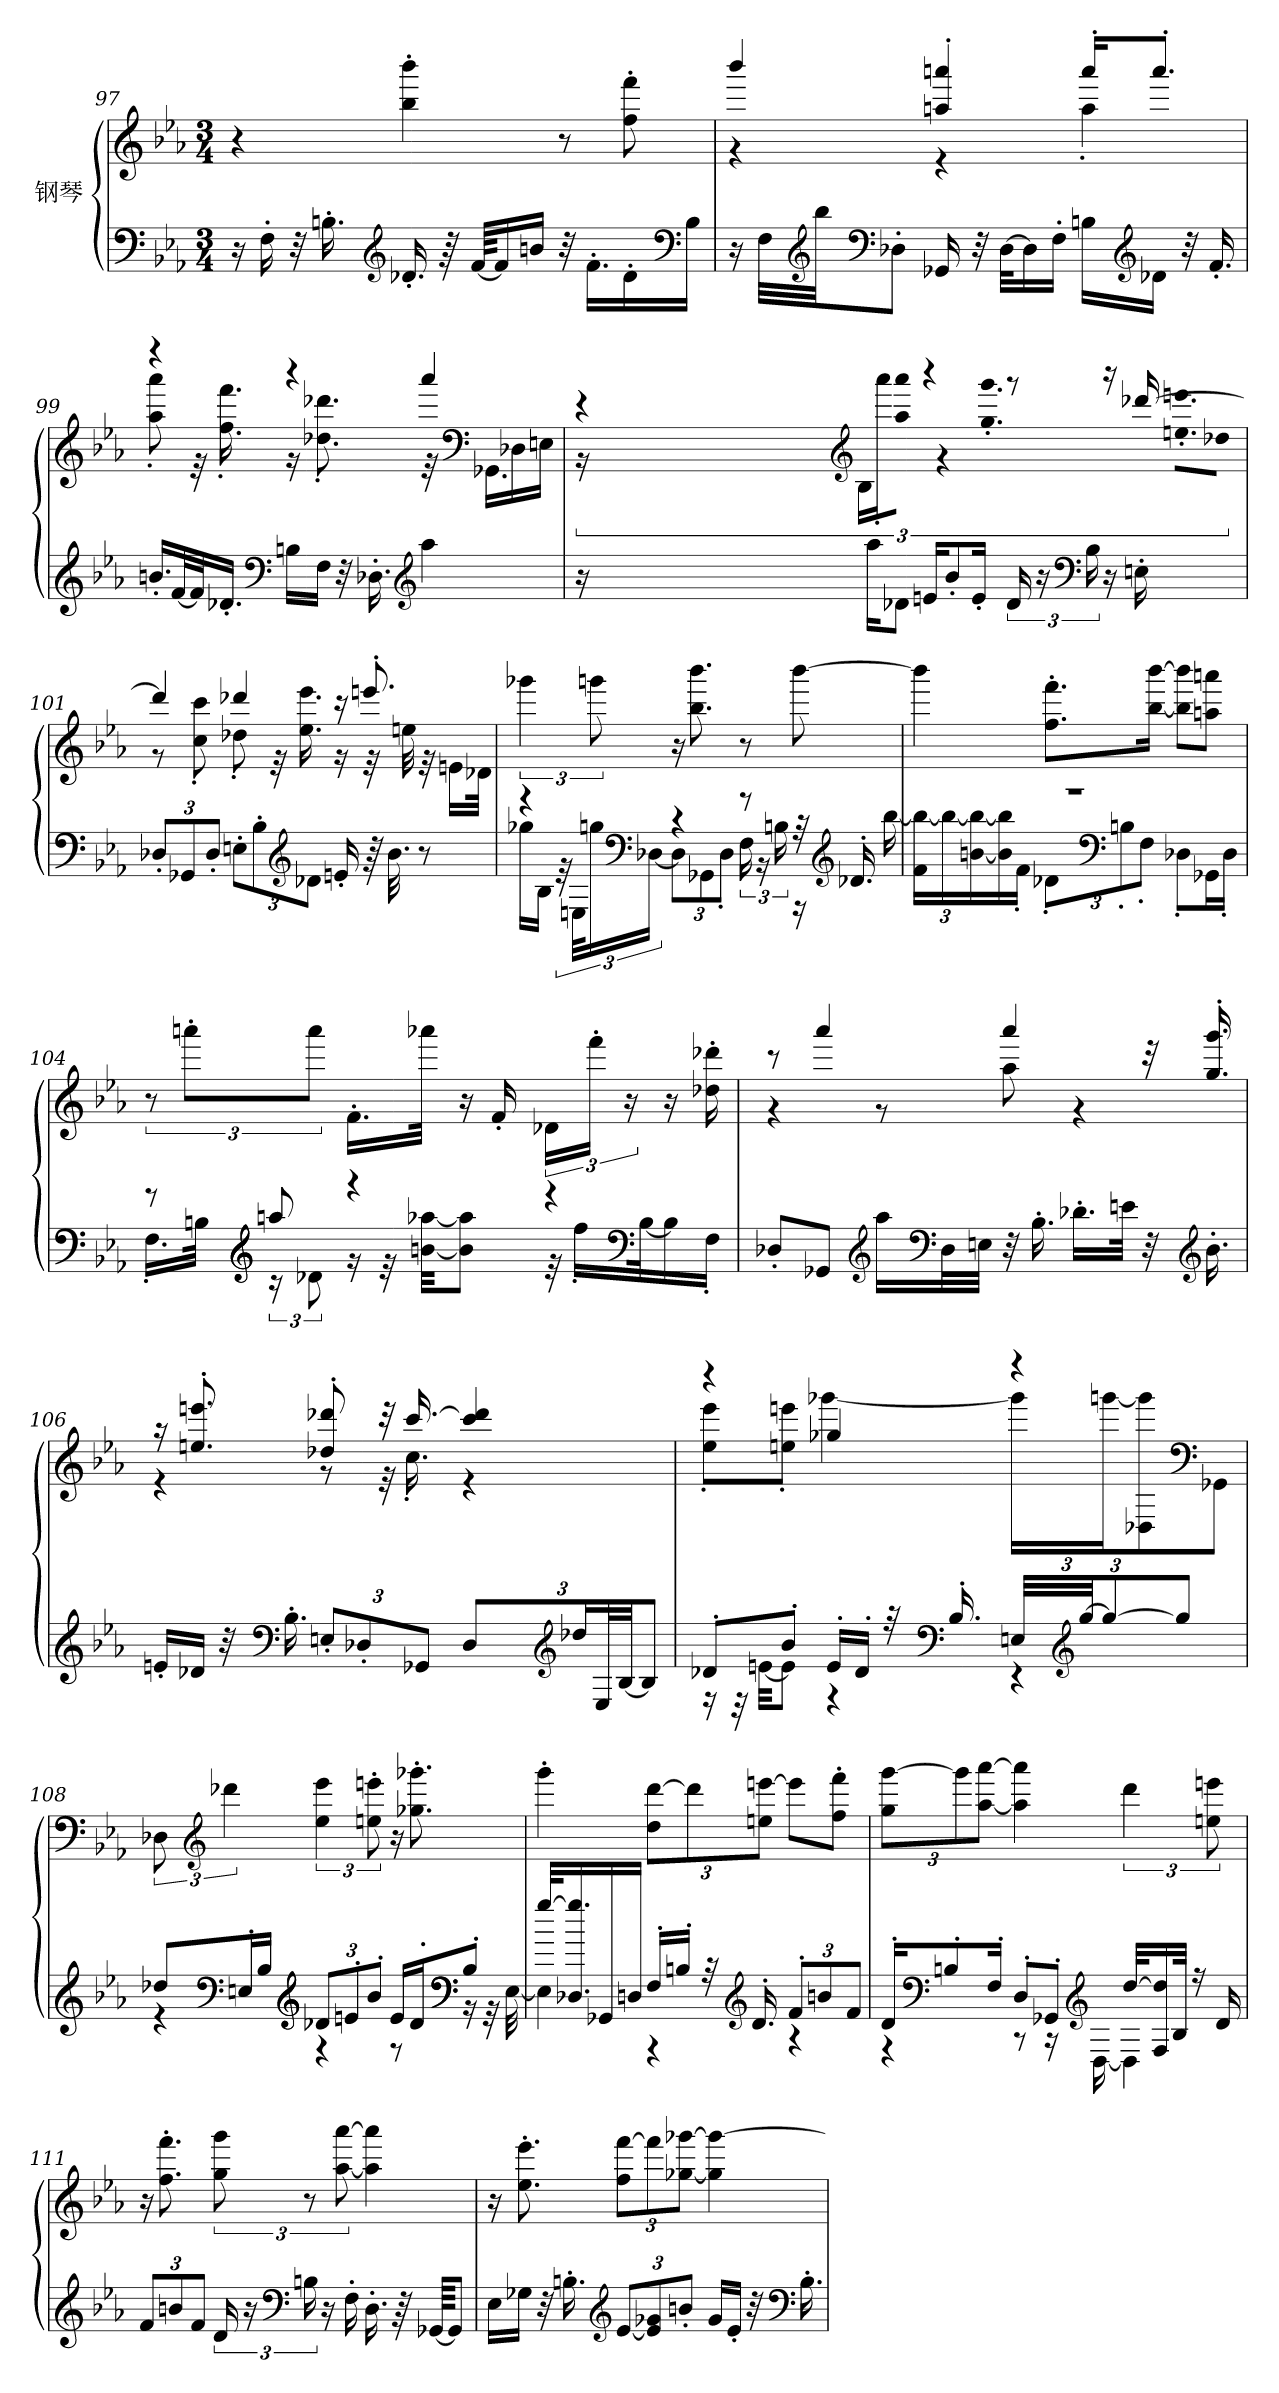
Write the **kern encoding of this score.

**kern	**kern
*part1	*part1
*staff2	*staff1
*I"钢琴	*
*clefF4	*clefG2
*k[b-e-a-]	*k[b-e-a-]
*M3/4	*M3/4
=97	=97
16r	4r
16F'\	.
32r	.
16.Bn'\	.
*clefG2	*
16.d-X'/	4bb-\' 4bbb-\'
64r	.
[64f/KKLL	.
16f/]	.
16bn/JJ	.
32r	8r
16.f'\LL	.
16d-'\	8ff\' 8fff\'
*clefF4	*
16B\JJ	.
!!LO:LB:g=z
=98	=98
*	*^
16r	4bbb-/	4r
32F\LLL	.	.
*clefG2	*	*
32bb-\JJ	.	.
*clefF4	*	*
8D-X'\J	.	.
16GG-X/	4aan/' 4aaan/'	4r
32r	.	.
[32D-\KLL	.	.
16D-\]	.	.
16F'\JJ	.	.
16Bn\LL	16aaa'/KL	4aa'\
*clefG2	*	*
16d-X\JJ	8.aaa'/J	.
32r	.	.
16.f'/	.	.
!!LO:LB:g=z	!!
=99	=99	=99
16.bn'/LL	4r	8aa-\' 8aaa-\'
[32f/L	.	.
32f/J]	.	32r
16.d-X'/JJ	.	16.ff\' 16.fff\'
*clefF4	*	*
16Bn\LL	4r	16r
16F\JJ	.	8.dd-X\' 8.ddd-X\'
32r	.	.
16.D-X'\	.	.
*clefG2	*	*
4aa-\	4aaa-/	32r
*	*clefF4	*
.	.	16.GG-X\LL
.	.	16D-X\
.	.	16En\JJ
=100	=100	=100
16r	4r	24r
*	*clefG2	*
.	.	24B-\LL
16aa-\KL	.	.
.	.	24aaa-'\J
8d-X\J	.	8aa-\ 8aaa-\J
16en/KL	4r	16r
8b-'/	.	8.gg\' 8.ggg\'
16e'/Jk	.	.
24d-/	8r	8.een\' 8.eeen\'L
24r	.	.
*clefF4	*	*
24B-\	.	.
16r	16r	.
16En'\	[16ddd-X/	16dd-X\Jk
!!LO:LB:g=z	!!
=101	=101	=101
*Xbrackettup	*	*
12D-X'/L	4ddd-/]	8r
12GG-X/	.	.
.	.	8cc\' 8ccc\'
12D-'/J	.	.
12En'\L	4ddd-X/	8dd-X'\
12B-'\	.	.
.	.	32r
.	.	16.ee-\ 16.eee-\
*clefG2	*	*
12d-X\J	.	.
16en'/	16r	16r
64r	8.eeen'/	32r
32.b-\	.	.
.	.	32een\
8r	.	32r
.	.	16en\LL
.	.	32d-X\JJk
*	*v	*v
!!LO:LB:g=z
=102	=102
*^	*
4r	16gg-X\LL	6ggg-X\
.	16B-\JJ	.
*	*brackettup	*
.	48r	.
.	48En\KLL	.
.	24ggn\	12gggn\
*clefF4	*	*
.	[24D-X\JJ	.
*	*Xbrackettup	*
4r	12D-\L]	16r
.	.	8.bb-\ 8.bbb-\
.	12GG-X\	.
.	12D-'\J	.
*	*brackettup	*
8r	24F\	8r
.	24r	.
.	24Bn\	.
32r	16r	[8bbb-\
*clefG2	*	*
16.d-X'/	.	.
.	[16bb-\	.
=103	=103	=103
*	*Xbrackettup	*
2.r	24f\ 24bb-\_LL	4bbb-\]
.	24bb-\_	.
.	[24bn\ 24bb-\_	.
.	16b\] 16bb-\]	.
.	16f'\JJ	.
.	12d-X'\L	8.ff\' 8.fff\'L
*clefF4	*	*
.	12Bn'\	.
.	12F'\J	.
.	.	[16bb-\ [16bbb-\Jk
.	8D-X'\L	8bb-\] 8bbb-\]L
.	16GG-X\L	8aan\ 8aaan\J
.	16D-'\JJ	.
!!LO:PB:g=z
=104	=104	=104
8r	16.F'\LL	12r
.	.	12aaan'\L
.	32Bn\JJk	.
*clefG2	*	*
*	*brackettup	*
8aan/	24r	.
.	12d-X\	12aaa\J
4r	16r	16.f'\LL
.	32r	.
.	[32bn\ [32aa-X\KKL	32aaa-X\JJk
.	8b\] 8aa-\]J	16r
.	.	16f'/
4r	32r	24d-X\LL
.	16ff'\LL	.
.	.	24fff'\JJ
.	.	24r
*clefF4	*	*
.	[32B\K	.
.	16B\]	16r
.	16F'\JJ	16dd-X\' 16ddd-X\'
*v	*v	*
!!LO:LB:g=z
=105	=105
*	*^
8D-X'/L	8r	4r
8GG-X/J	4aaa-/	.
*clefG2	*	*
16aa-\LL	.	8r
*clefF4	*	*
32D-\L	.	.
32En\JJJ	.	.
32r	4aaa-/	8aa-\
16.B-'\	.	.
16.d-X'\LL	.	4r
32en\JJk	.	.
32r	32r	.
*clefG2	*	*
16.b-'\	16.gg/' 16.ggg/'	.
=106	=106	=106
16en'/LL	16r	4r
16d-X/JJ	8.een/' 8.eeen/'	.
32r	.	.
*clefF4	*	*
16.B-'\	.	.
*Xbrackettup	*	*
12En'/L	8dd-X/' 8ddd-X/'	8r
12D-X'/	.	.
.	32r	32r
.	[16.ccc/	16.cc'\
12GG-X/J	.	.
12D-/L	4ccc/] 4ddd-/	4r
*clefG2	*	*
24dd-X/L	.	.
48E/L	.	.
[48B-/JJ	.	.
12B-/J]	.	.
!!LO:LB:g=z	!!
=107	=107	=107
*^	*	*
8d-X'/L	16r	4r	8ee-\' 8eee-\'L
.	32r	.	.
.	[32en\KKL	.	.
8b-'/J	8e\J]	.	8een\' 8eeen\'J
16e'/LL	4r	4gg-X/	[4ggg-X\
16d-'/JJ	.	.	.
32r	.	.	.
*clefF4	*	*	*
16.B-'/	.	.	.
*	*	*	*Xbrackettup
48En/LLL	4r	4r	24ggg-\LL]
*clefG2	*	*	*
[48gg/JJ	.	.	.
12gg/_	.	.	[24gggn\J
.	.	.	12D-X\ 12ggg\]
8gg/J]	.	.	.
*	*	*clefF4	*
.	.	.	12GG-X\J
*	*	*v	*v
!!LO:LB:g=z
=108	=108	=108
*	*	*brackettup
8dd-X/L	4r	12D-X\
*	*	*clefG2
.	.	6ddd-X\
*clefF4	*	*
16En'/L	.	.
16B-/JJ	.	.
*clefG2	*	*
12d-X/L	4r	6ee-\ 6eee-\
12en'/	.	.
12b-'/J	.	12een\' 12eeen\'
16e/LL	8r	16r
16d-'/J	.	8.gg-X\' 8.ggg-X\'
*clefF4	*	*
8B-'/J	16r	.
.	32r	.
.	[32E\	.
=109	=109	=109
[32gg/KLL	4E\]	4ggg'\
16.D-X/ 16.gg/]	.	.
16GG-X/	.	.
16Dn/JJ	.	.
*	*	*Xbrackettup
16F'/LL	4r	12dd\ [12ddd\L
16Bn'/JJ	.	.
.	.	12ddd\]
32r	.	.
*clefG2	*	*
16.d'/	.	.
.	.	12een\ [12eeen\J
12f'/L	4r	8eee\L]
12bn/	.	.
.	.	8ff\' 8fff\'J
12f/J	.	.
!!LO:LB:g=z
=110	=110	=110
16d'/KL	4r	12gg\ [12ggg\L
*clefF4	*	*
8Bn'/	.	.
.	.	12ggg\]
.	.	[12aa-\ [12aaa-\J
16F'/Jk	.	.
8D'/L	8r	4aa-\] 4aaa-\]
8GG-X'/J	16r	.
*clefG2	*	*
.	[16D\	.
*	*	*brackettup
[32dd/KLL	4D\]	6ddd\
16F/ 16dd/]	.	.
32B/JJk	.	.
16r	.	.
.	.	12een\ 12eeen\
16d/	.	.
*v	*v	*
=111	=111
12f/L	16r
.	8.ff\' 8.fff\'
12bn/	.
12f/J	.
*brackettup	*
24d/	12gg\ 12ggg\
24r	.
*clefF4	*
24Bn\	12r
16r	.
.	[12aa-\ [12aaa-\
16F'\	.
16.D'\	4aa-\] 4aaa-\]
64r	.
[64GG-X/KKKL	.
8GG-/J]	.
!!LO:LB:g=z
=112	=112
16E-\LL	16r
16G-X\JJ	8.ee-\' 8.eee-\'
32r	.
16.Bn'\	.
*clefG2	*
*Xbrackettup	*Xbrackettup
[12e-/L	12ff\ [12fff\L
12e-/] 12g-X/	12fff\]
12bn'/J	[12gg-X\ [12ggg-X\J
16g-/LL	4gg-\] 4ggg-\_
16e-'/JJ	.
32r	.
*clefF4	*
16.B'\	.
=	=
*-	*-
